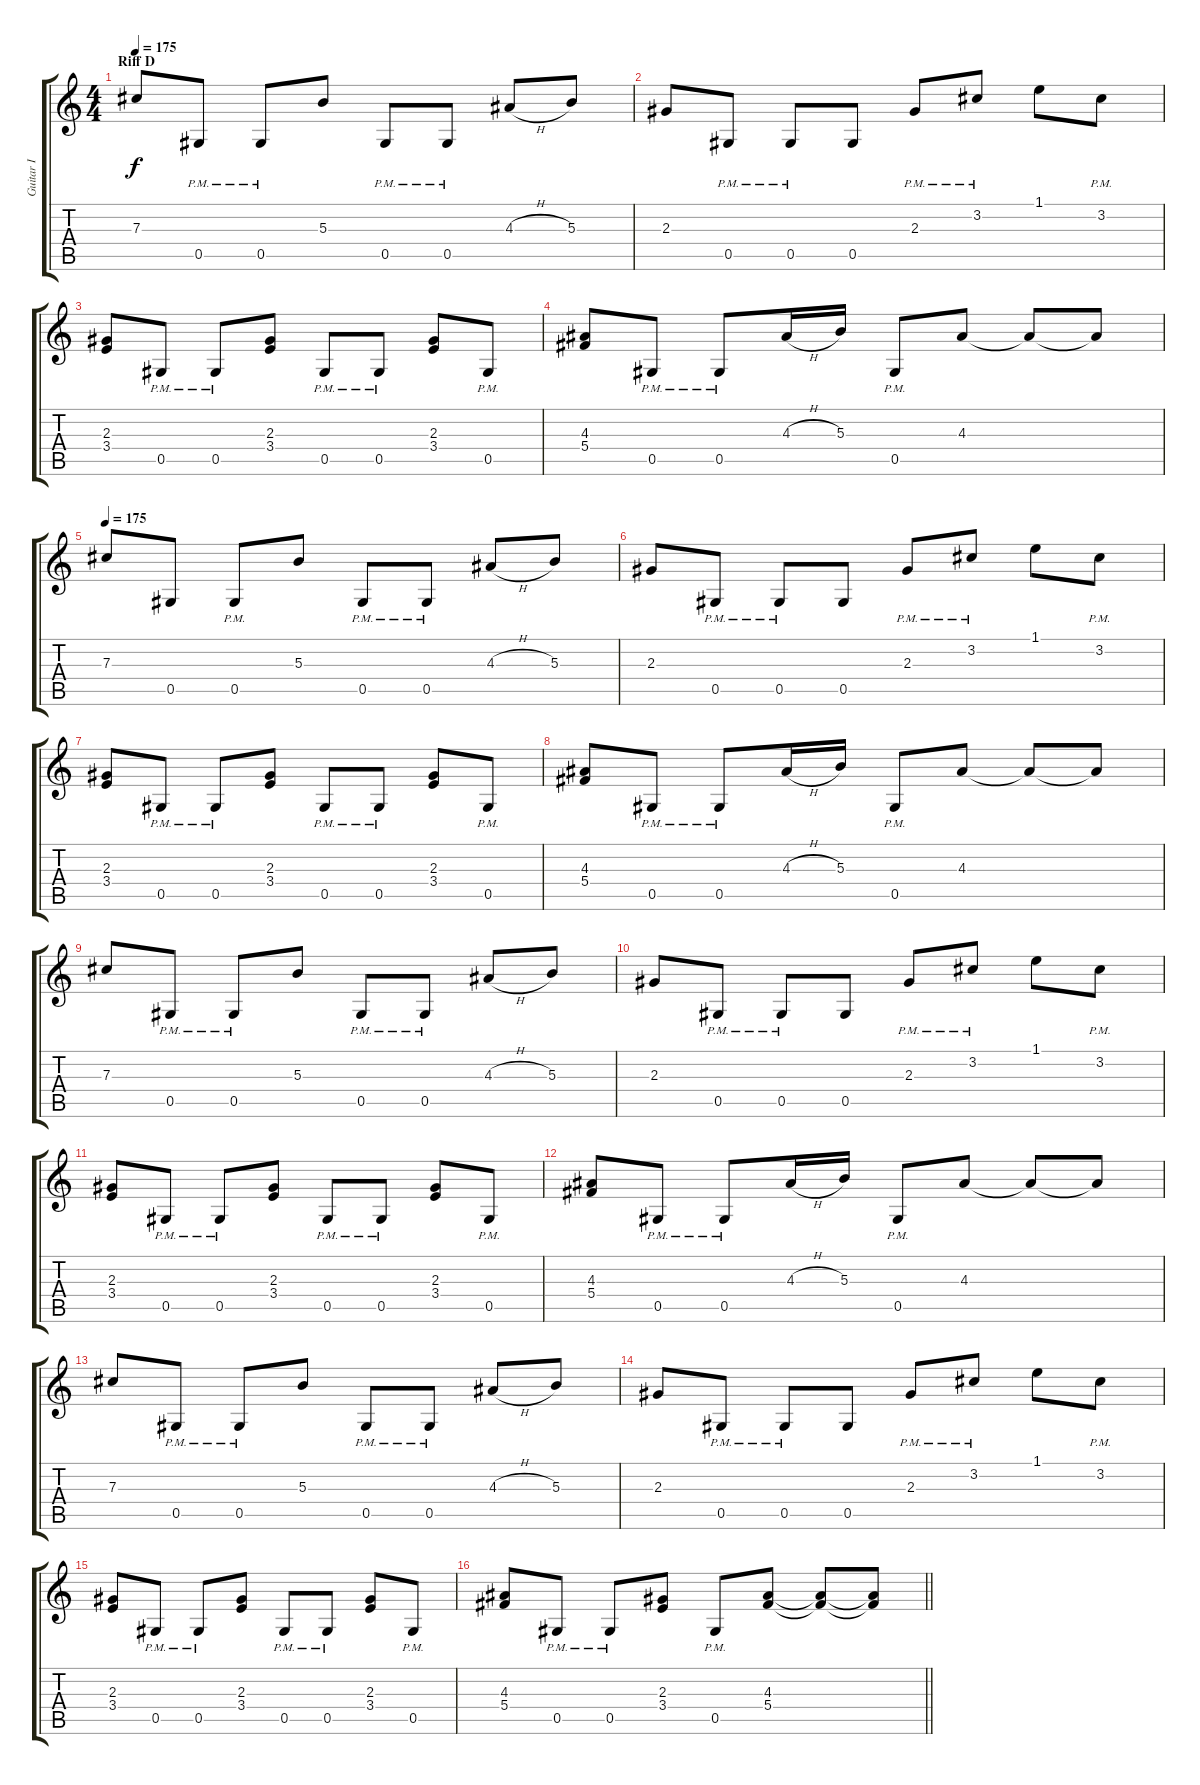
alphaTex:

\track ("Guitar I" "Guitar I") {instrument distortionguitar}
\staff {score tabs}
\tuning (Eb4 Bb3 Gb3 Db3 Ab2 Eb2) {hide}
\ts (4 4)
\section ("" "Riff D")
\tempo 175
\clef g2
\ks c
7.3.8{dy f} 0.5{pm}.8 0.5{pm}.8 5.3.8 0.5{pm}.8 0.5{pm}.8 4.3{h}.8 5.3.8 |
2.3.8 0.5{pm}.8 0.5{pm}.8 0.5.8 2.3{pm}.8 3.2{pm}.8 1.1.8 3.2{pm}.8 |
(2.3 3.4).8 0.5{pm}.8 0.5{pm}.8 (2.3 3.4).8 0.5{pm}.8 0.5{pm}.8 (2.3 3.4).8 0.5{pm}.8 |
(4.3 5.4).8 0.5{pm}.8 0.5{pm}.8 4.3{h}.16 5.3.16 0.5{pm}.8 4.3.8 4.3{t}.8 4.3{t}.8 |
\tempo 175
7.3.8 0.5.8 0.5{pm}.8 5.3.8 0.5{pm}.8 0.5{pm}.8 4.3{h}.8 5.3.8 |
2.3.8 0.5{pm}.8 0.5{pm}.8 0.5.8 2.3{pm}.8 3.2{pm}.8 1.1.8 3.2{pm}.8 |
(2.3 3.4).8 0.5{pm}.8 0.5{pm}.8 (2.3 3.4).8 0.5{pm}.8 0.5{pm}.8 (2.3 3.4).8 0.5{pm}.8 |
(4.3 5.4).8 0.5{pm}.8 0.5{pm}.8 4.3{h}.16 5.3.16 0.5{pm}.8 4.3.8 4.3{t}.8 4.3{t}.8 |
7.3.8 0.5{pm}.8 0.5{pm}.8 5.3.8 0.5{pm}.8 0.5{pm}.8 4.3{h}.8 5.3.8 |
2.3.8 0.5{pm}.8 0.5{pm}.8 0.5.8 2.3{pm}.8 3.2{pm}.8 1.1.8 3.2{pm}.8 |
(2.3 3.4).8 0.5{pm}.8 0.5{pm}.8 (2.3 3.4).8 0.5{pm}.8 0.5{pm}.8 (2.3 3.4).8 0.5{pm}.8 |
(4.3 5.4).8 0.5{pm}.8 0.5{pm}.8 4.3{h}.16 5.3.16 0.5{pm}.8 4.3.8 4.3{t}.8 4.3{t}.8 |
7.3.8 0.5{pm}.8 0.5{pm}.8 5.3.8 0.5{pm}.8 0.5{pm}.8 4.3{h}.8 5.3.8 |
2.3.8 0.5{pm}.8 0.5{pm}.8 0.5.8 2.3{pm}.8 3.2{pm}.8 1.1.8 3.2{pm}.8 |
(2.3 3.4).8 0.5{pm}.8 0.5{pm}.8 (2.3 3.4).8 0.5{pm}.8 0.5{pm}.8 (2.3 3.4).8 0.5{pm}.8 |
\barLineRight lightlight
(4.3 5.4).8 0.5{pm}.8 0.5{pm}.8 (2.3 3.4).8 0.5{pm}.8 (4.3 5.4).8 (4.3{t} 5.4{t}).8 (4.3{t} 5.4{t}).8
